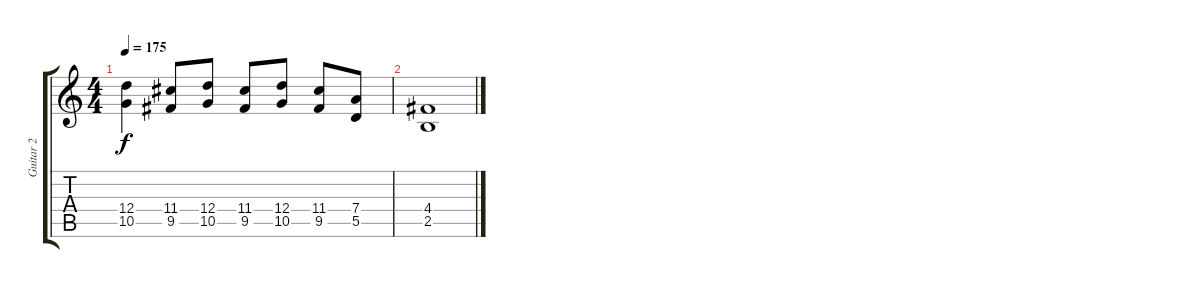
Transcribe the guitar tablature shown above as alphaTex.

\track ("Guitar 2" "Guitar 2") {instrument overdrivenguitar}
\staff {score tabs}
\tuning (E4 B3 G3 D3 A2 E2) {hide}
\ts (4 4)
\tempo 175
\clef g2
\ks c
(12.4 10.5).4{dy f} (11.4 9.5).8 (12.4 10.5).8 (11.4 9.5).8 (12.4 10.5).8 (11.4 9.5).8 (7.4 5.5).8 |
(4.4 2.5).1
